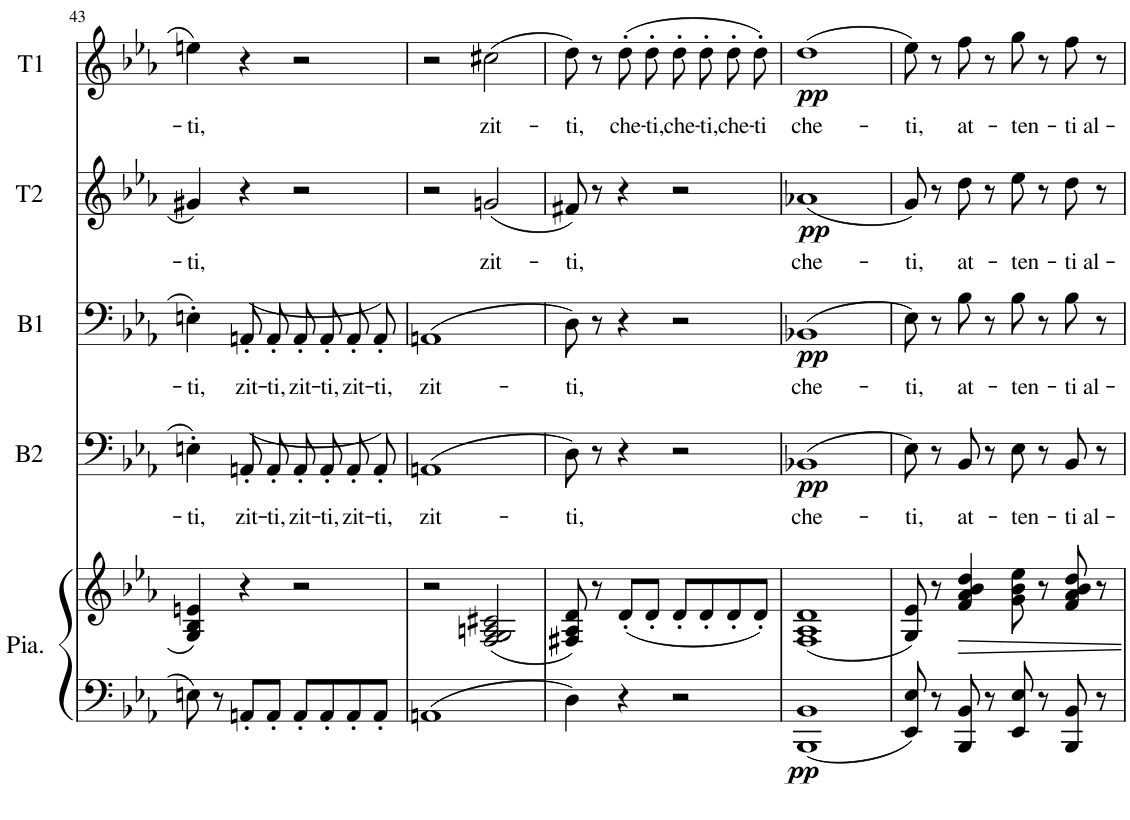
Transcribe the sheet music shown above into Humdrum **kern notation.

**kern	**kern	**dynam	**kern	**text	**dynam	**kern	**text	**dynam	**kern	**text	**dynam	**kern	**text	**dynam
*part5	*part5	*part5	*part4	*part4	*part4	*part3	*part3	*part3	*part2	*part2	*part2	*part1	*part1	*part1
*staff6	*staff5	*staff5/6	*staff4	*staff4	*staff4	*staff3	*staff3	*staff3	*staff2	*staff2	*staff2	*staff1	*staff1	*staff1
*I"Piano	*	*	*I"Basse 2	*	*	*I"Basse 1	*	*	*I"Ténor 2	*	*	*I"Ténor 1	*	*
*I'Pia.	*	*	*I'B2	*	*	*I'B1	*	*	*I'T2	*	*	*I'T1	*	*
!!LO:PB:g=z
*clefF4	*clefG2	*	*clefF4	*	*	*clefF4	*	*	*clefG2	*	*	*clefG2	*	*
*k[b-e-a-]	*k[b-e-a-]	*	*k[b-e-a-]	*	*	*k[b-e-a-]	*	*	*k[b-e-a-]	*	*	*k[b-e-a-]	*	*
*M4/4	*M4/4	*	*M4/4	*	*	*M4/4	*	*	*M4/4	*	*	*M4/4	*	*
=43	=43	=43	=43	=43	=43	=43	=43	=43	=43	=43	=43	=43	=43	=43
!	!	!	!	!LO:LY:b	!	!	!LO:LY:b	!	!	!LO:LY:b	!	!	!LO:LY:b	!
8En\	4G/ 4B-/ 4en/	.	4En'\	-ti,	.	4En'\	-ti,	.	4g#X/	-ti,	.	4een\	-ti,	.
8r	.	.	.	.	.	.	.	.	.	.	.	.	.	.
!	!	!	!	!LO:LY:b	!	!	!LO:LY:b	!	!	!	!	!	!	!
8AAn'/L	4r	.	(8AAn'/L	zit-	.	(8AAn'/L	zit-	.	4r	.	.	4r	.	.
!	!	!	!	!LO:LY:b	!	!	!LO:LY:b	!	!	!	!	!	!	!
8AA'/J	.	.	8AA'/J	-ti,	.	8AA'/J	-ti,	.	.	.	.	.	.	.
!	!	!	!	!LO:LY:b	!	!	!LO:LY:b	!	!	!	!	!	!	!
8AA'/L	2r	.	8AA'/L	zit-	.	8AA'/L	zit-	.	2r	.	.	2r	.	.
!	!	!	!	!LO:LY:b	!	!	!LO:LY:b	!	!	!	!	!	!	!
8AA'/	.	.	8AA'/J	-ti,	.	8AA'/J	-ti,	.	.	.	.	.	.	.
!	!	!	!	!LO:LY:b	!	!	!LO:LY:b	!	!	!	!	!	!	!
8AA'/	.	.	8AA'/L	zit-	.	8AA'/L	zit-	.	.	.	.	.	.	.
!	!	!	!	!LO:LY:b	!	!	!LO:LY:b	!	!	!	!	!	!	!
8AA'/J	.	.	8AA'/J)	-ti,	.	8AA'/J)	-ti,	.	.	.	.	.	.	.
=44	=44	=44	=44	=44	=44	=44	=44	=44	=44	=44	=44	=44	=44	=44
!	!	!	!	!LO:LY:b	!	!	!LO:LY:b	!	!	!	!	!	!	!
1AAn	2r	.	(1AAn	zit-	.	(1AAn	zit-	.	2r	.	.	2r	.	.
!	!	!	!	!	!	!	!	!	!	!LO:LY:b	!	!	!LO:LY:b	!
.	(2F/ 2G/ 2An/ 2c#X/	.	.	.	.	.	.	.	(2gn/	zit-	.	(2cc#X\	zit-	.
=45	=45	=45	=45	=45	=45	=45	=45	=45	=45	=45	=45	=45	=45	=45
!	!	!	!	!LO:LY:b	!	!	!LO:LY:b	!	!	!LO:LY:b	!	!	!LO:LY:b	!
4D\	8F#X/ 8A-/ 8d/)	.	8D\)	-ti,	.	8D\)	-ti,	.	8f#X/)	-ti,	.	8dd\)	-ti,	.
.	8r	.	8r	.	.	8r	.	.	8r	.	.	8r	.	.
!	!	!	!	!	!	!	!	!	!	!	!	!	!LO:LY:b	!
4r	(8d'/L	.	4r	.	.	4r	.	.	4r	.	.	(8dd'\L	che-	.
!	!	!	!	!	!	!	!	!	!	!	!	!	!LO:LY:b	!
.	8d'/J	.	.	.	.	.	.	.	.	.	.	8dd'\J	-ti,	.
!	!	!	!	!	!	!	!	!	!	!	!	!	!LO:LY:b	!
2r	8d'/L	.	2r	.	.	2r	.	.	2r	.	.	8dd'\L	che-	.
!	!	!	!	!	!	!	!	!	!	!	!	!	!LO:LY:b	!
.	8d'/	.	.	.	.	.	.	.	.	.	.	8dd'\J	-ti,	.
!	!	!	!	!	!	!	!	!	!	!	!	!	!LO:LY:b	!
.	8d'/	.	.	.	.	.	.	.	.	.	.	8dd'\L	che-	.
!	!	!	!	!	!	!	!	!	!	!	!	!	!LO:LY:b	!
.	8d'/J)	.	.	.	.	.	.	.	.	.	.	8dd'\J)	-ti	.
=46	=46	=46	=46	=46	=46	=46	=46	=46	=46	=46	=46	=46	=46	=46
!	!	!LO:DY:b=2	!	!LO:LY:b	!LO:DY:b	!	!LO:LY:b	!LO:DY:b	!	!LO:LY:b	!LO:DY:b	!	!LO:LY:b	!LO:DY:b
1BBB- 1BB-	(1F 1A- 1d	pp	(1BB-X	che-	pp	(1BB-X	che-	pp	(1a-X	che-	pp	(1dd	che-	pp
=47	=47	=47	=47	=47	=47	=47	=47	=47	=47	=47	=47	=47	=47	=47
!	!	!	!	!LO:LY:b	!	!	!LO:LY:b	!	!	!LO:LY:b	!	!	!LO:LY:b	!
8EE-/ 8E-/	8G/ 8e-/)	.	8E-\)	-ti,	.	8E-\)	-ti,	.	8g/)	-ti,	.	8ee-\)	-ti,	.
8r	8r	.	8r	.	.	8r	.	.	8r	.	.	8r	.	.
!	!	!	!	!LO:LY:b	!	!	!LO:LY:b	!	!	!LO:LY:b	!	!	!LO:LY:b	!
8BBB-/ 8BB-/	4f/ 4a-/ 4b-/ 4dd/	.	8BB-/	at-	.	8B-\	at-	.	8dd\	at-	.	8ff\	at-	.
8r	.	.	8r	.	.	8r	.	.	8r	.	.	8r	.	.
!	!	!	!	!LO:LY:b	!	!	!LO:LY:b	!	!	!LO:LY:b	!	!	!LO:LY:b	!
8EE-/ 8E-/	8g\ 8b-\ 8ee-\	.	8E-\	-ten-	.	8B-\	-ten-	.	8ee-\	-ten-	.	8gg\	-ten-	.
8r	8r	.	8r	.	.	8r	.	.	8r	.	.	8r	.	.
!	!	!	!	!LO:LY:b	!	!	!LO:LY:b	!	!	!LO:LY:b	!	!	!LO:LY:b	!
8BBB-/ 8BB-/	8f/ 8a-/ 8b-/ 8dd/	.	8BB-/	-ti al-	.	8B-\	-ti al-	.	8dd\	-ti al-	.	8ff\	-ti al-	.
8r	8r	.	8r	.	.	8r	.	.	8r	.	.	8r	.	.
=	=	=	=	=	=	=	=	=	=	=	=	=	=	=
*-	*-	*-	*-	*-	*-	*-	*-	*-	*-	*-	*-	*-	*-	*-
